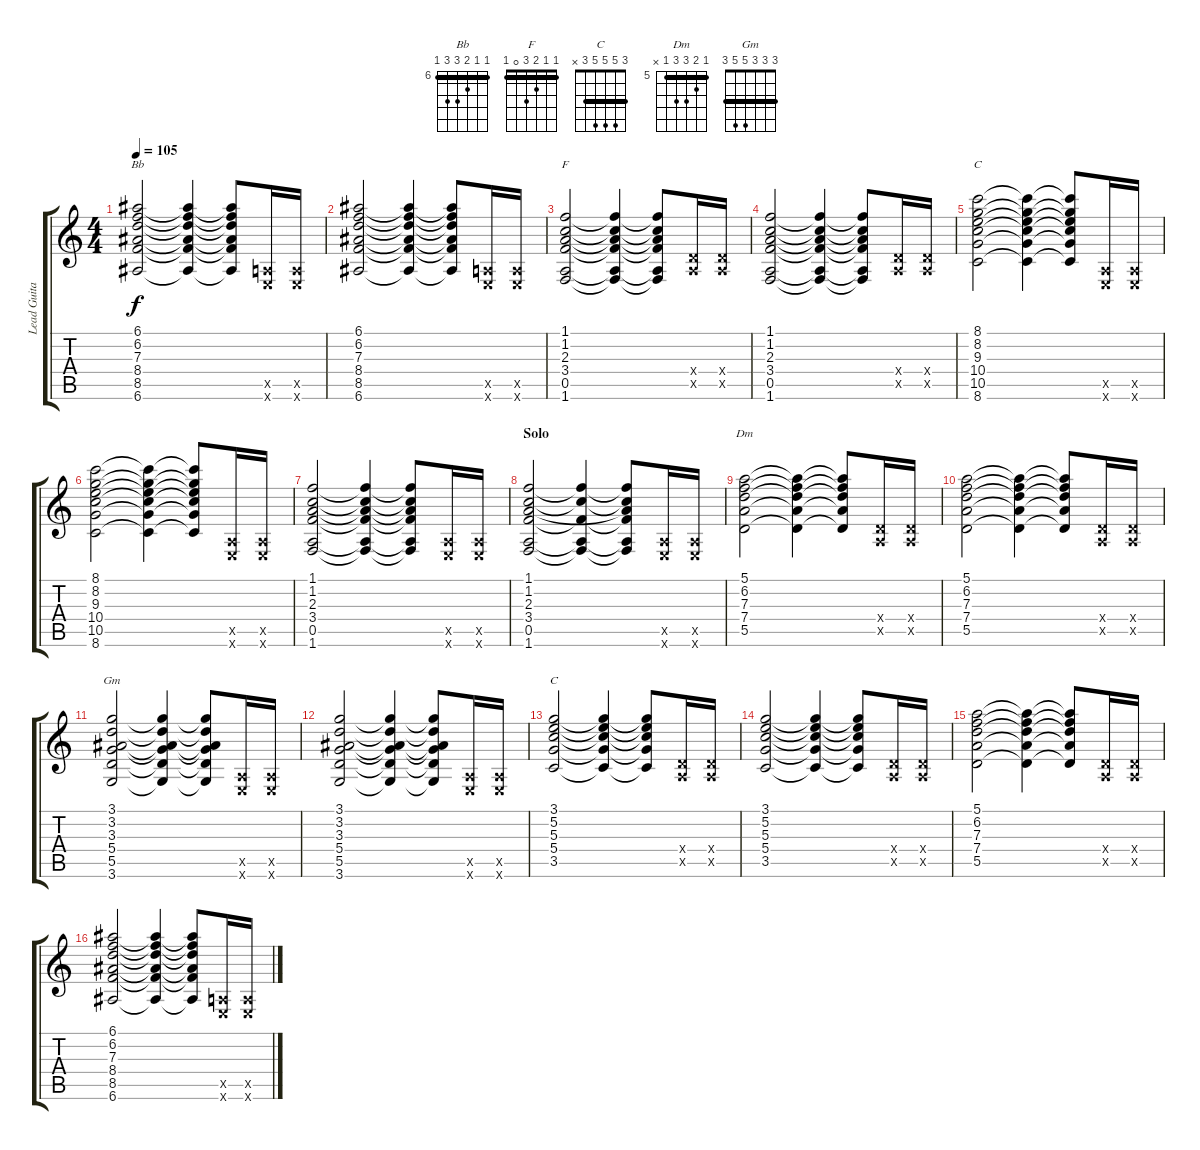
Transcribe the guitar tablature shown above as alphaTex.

\track ("Lead Guitar" "Lead Guita") {instrument overdrivenguitar}
\staff {score tabs}
\tuning (E4 B3 G3 D3 A2 E2) {hide}
\chord ("Bb" 6 6 7 8 8 6) {firstfret 6 barre 6}
\chord ("F" 1 1 2 3 0 1) {barre 1}
\chord ("C" 8 8 9 10 10 8) {firstfret 8 barre 8}
\chord ("Dm" 5 6 7 7 5 x) {firstfret 5 barre 5}
\chord ("Gm" 3 3 3 5 5 3) {barre 3}
\chord ("C" 3 5 5 5 3 x) {barre 3}
\ts (4 4)
\tempo 105
\clef g2
\ks c
(6.1 6.2 7.3 8.4 8.5 6.6).2{ch "Bb" dy f} (6.1{t} 6.2{t} 7.3{t} 8.4{t} 8.5{t} 6.6{t}).4 (6.1{t} 6.2{t} 7.3{t} 8.4{t} 8.5{t} 6.6{t}).8 (0.5{x} 0.6{x}).16 (0.5{x} 0.6{x}).16 |
(6.1 6.2 7.3 8.4 8.5 6.6).2 (6.1{t} 6.2{t} 7.3{t} 8.4{t} 8.5{t} 6.6{t}).4 (6.1{t} 6.2{t} 7.3{t} 8.4{t} 8.5{t} 6.6{t}).8 (0.5{x} 0.6{x}).16 (0.5{x} 0.6{x}).16 |
(1.1 1.2 2.3 3.4 0.5 1.6).2{ch "F"} (1.1{t} 1.2{t} 2.3{t} 3.4{t} 0.5{t} 1.6{t}).4 (1.1{t} 1.2{t} 2.3{t} 3.4{t} 0.5{t} 1.6{t}).8 (0.4{x} 0.5{x}).16 (0.4{x} 0.5{x}).16 |
(1.1 1.2 2.3 3.4 0.5 1.6).2 (1.1{t} 1.2{t} 2.3{t} 3.4{t} 0.5{t} 1.6{t}).4 (1.1{t} 1.2{t} 2.3{t} 3.4{t} 0.5{t} 1.6{t}).8 (0.4{x} 0.5{x}).16 (0.4{x} 0.5{x}).16 |
(8.1 8.2 9.3 10.4 10.5 8.6).2{ch "C"} (8.1{t} 8.2{t} 9.3{t} 10.4{t} 10.5{t} 8.6{t}).4 (8.1{t} 8.2{t} 9.3{t} 10.4{t} 10.5{t} 8.6{t}).8 (0.5{x} 0.6{x}).16 (0.5{x} 0.6{x}).16 |
(8.1 8.2 9.3 10.4 10.5 8.6).2 (8.1{t} 8.2{t} 9.3{t} 10.4{t} 10.5{t} 8.6{t}).4 (8.1{t} 8.2{t} 9.3{t} 10.4{t} 10.5{t} 8.6{t}).8 (0.5{x} 0.6{x}).16 (0.5{x} 0.6{x}).16 |
(1.1 1.2 2.3 3.4 0.5 1.6).2 (1.1{t} 1.2{t} 2.3{t} 3.4{t} 0.5{t} 1.6{t}).4 (1.1{t} 1.2{t} 2.3{t} 3.4{t} 0.5{t} 1.6{t}).8 (0.5{x} 0.6{x}).16 (0.5{x} 0.6{x}).16 |
\section ("" "Solo")
(1.1 1.2 2.3 3.4 0.5 1.6).2 (1.1{t} 1.2{t} 3.4{t} 0.5{t} 1.6{t}).4 (1.1{t} 1.2{t} 2.3{t} 3.4{t} 0.5{t} 1.6{t}).8 (0.5{x} 0.6{x}).16 (0.5{x} 0.6{x}).16 |
(5.1 6.2 7.3 7.4 5.5).2{ch "Dm"} (5.1{t} 6.2{t} 7.3{t} 7.4{t} 5.5{t}).4 (5.1{t} 6.2{t} 7.3{t} 7.4{t} 5.5{t}).8 (0.4{x} 0.5{x}).16 (0.4{x} 0.5{x}).16 |
(5.1 6.2 7.3 7.4 5.5).2 (5.1{t} 6.2{t} 7.3{t} 7.4{t} 5.5{t}).4 (5.1{t} 6.2{t} 7.3{t} 7.4{t} 5.5{t}).8 (0.4{x} 0.5{x}).16 (0.4{x} 0.5{x}).16 |
(3.1 3.2 3.3 5.4 5.5 3.6).2{ch "Gm"} (3.1{t} 3.2{t} 3.3{t} 5.4{t} 5.5{t} 3.6{t}).4 (3.1{t} 3.2{t} 3.3{t} 5.4{t} 5.5{t} 3.6{t}).8 (0.5{x} 0.6{x}).16 (0.5{x} 0.6{x}).16 |
(3.1 3.2 3.3 5.4 5.5 3.6).2 (3.1{t} 3.2{t} 3.3{t} 5.4{t} 5.5{t} 3.6{t}).4 (3.1{t} 3.2{t} 3.3{t} 5.4{t} 5.5{t} 3.6{t}).8 (0.5{x} 0.6{x}).16 (0.5{x} 0.6{x}).16 |
(3.1 5.2 5.3 5.4 3.5).2{ch "C"} (3.1{t} 5.2{t} 5.3{t} 5.4{t} 3.5{t}).4 (3.1{t} 5.2{t} 5.3{t} 5.4{t} 3.5{t}).8 (0.4{x} 0.5{x}).16 (0.4{x} 0.5{x}).16 |
(3.1 5.2 5.3 5.4 3.5).2 (3.1{t} 5.2{t} 5.3{t} 5.4{t} 3.5{t}).4 (3.1{t} 5.2{t} 5.3{t} 5.4{t} 3.5{t}).8 (0.4{x} 0.5{x}).16 (0.4{x} 0.5{x}).16 |
(5.1 6.2 7.3 7.4 5.5).2 (5.1{t} 6.2{t} 7.3{t} 7.4{t} 5.5{t}).4 (5.1{t} 6.2{t} 7.3{t} 7.4{t} 5.5{t}).8 (0.4{x} 0.5{x}).16 (0.4{x} 0.5{x}).16 |
(6.1 6.2 7.3 8.4 8.5 6.6).2 (6.1{t} 6.2{t} 7.3{t} 8.4{t} 8.5{t} 6.6{t}).4 (6.1{t} 6.2{t} 7.3{t} 8.4{t} 8.5{t} 6.6{t}).8 (0.5{x} 0.6{x}).16 (0.5{x} 0.6{x}).16
